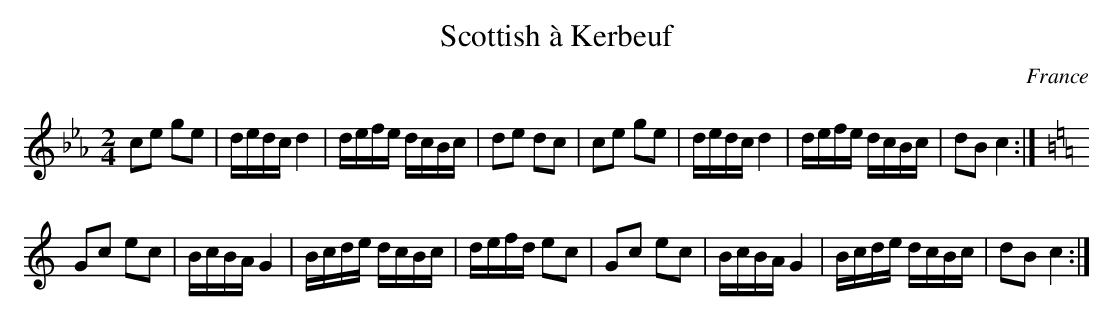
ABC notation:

X:1
T:Scottish à Kerbeuf
L:1/8
M:2/4
O:France
K:Cm
ce ge | d/e/d/c/ d2 | d/e/f/e/ d/c/B/c/ | de dc |\
ce ge | d/e/d/c/ d2 | d/e/f/e/ d/c/B/c/ | dB c2 :|
K:C
Gc ec | B/c/B/A/ G2 | B/c/d/e/ d/c/B/c/ | d/e/f/d/ ec |\
Gc ec | B/c/B/A/ G2 | B/c/d/e/ d/c/B/c/ | dB c2  :|
